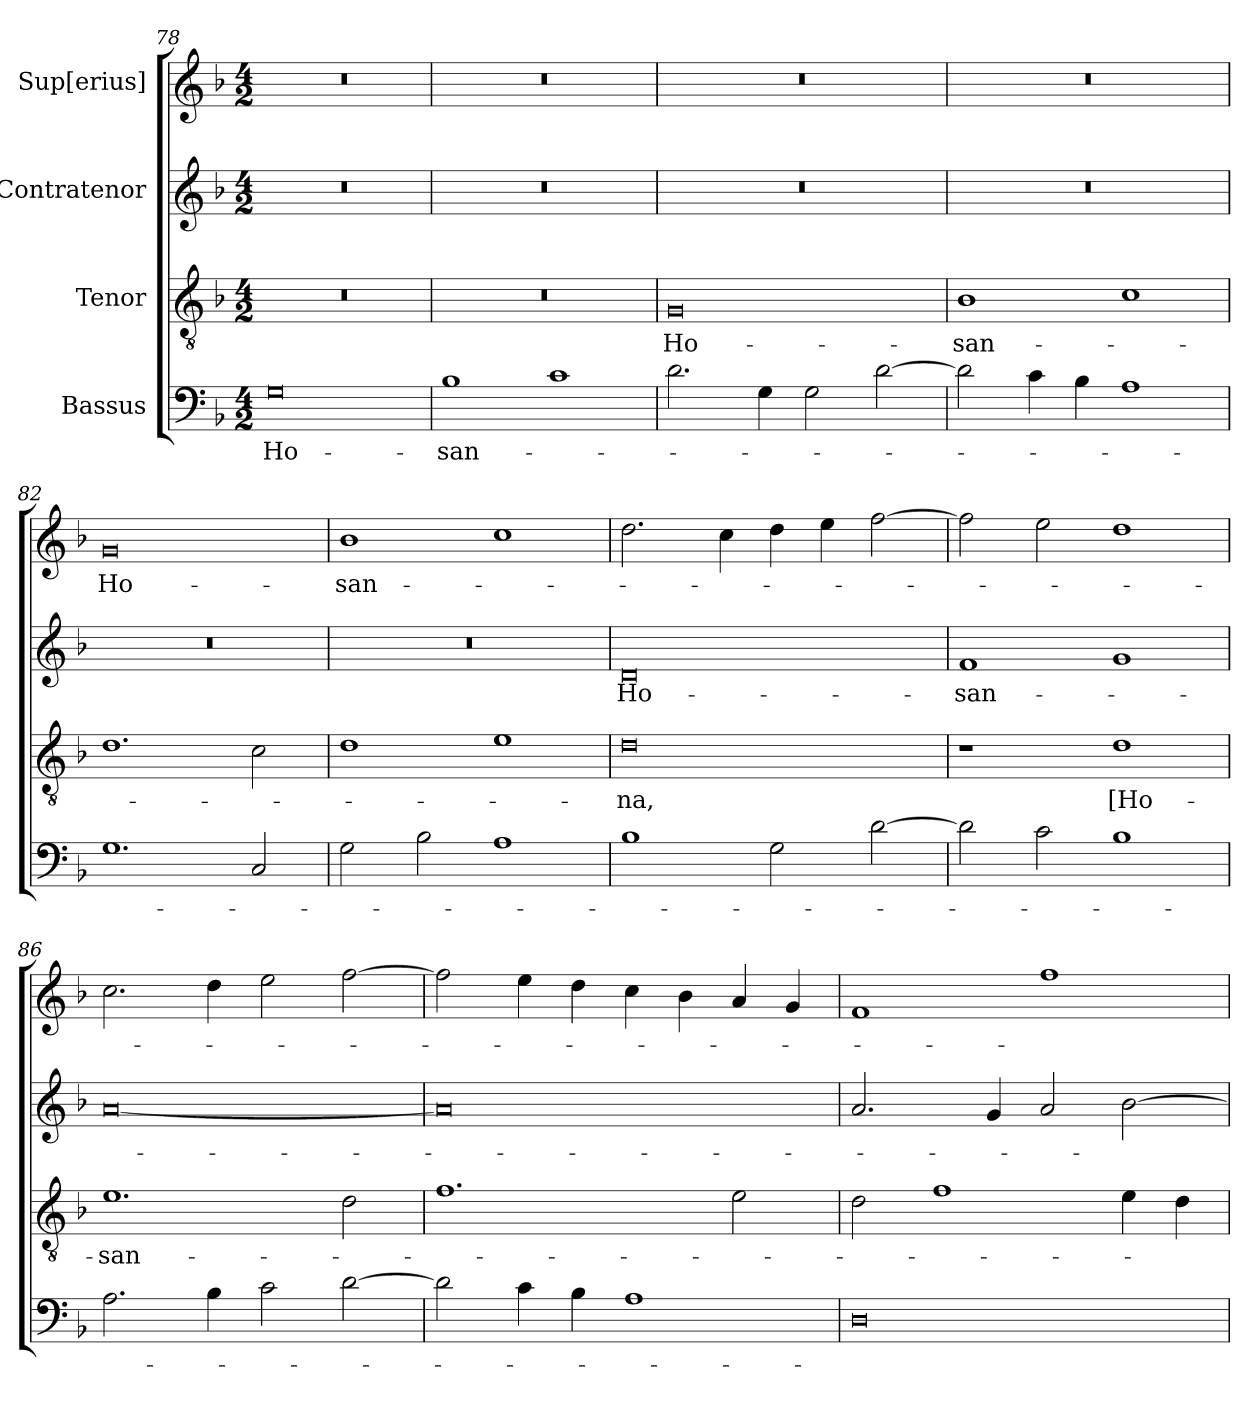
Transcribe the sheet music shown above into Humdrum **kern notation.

**kern	**text	**kern	**text	**kern	**text	**kern	**text
*part4	*part4	*part3	*part3	*part2	*part2	*part1	*part1
*staff4	*staff4	*staff3	*staff3	*staff2	*staff2	*staff1	*staff1
*I"Bassus	*	*I"Tenor	*	*I"Contratenor	*	*I"Sup[erius]	*
*clefF4	*	*clefGv2	*	*clefG2	*	*clefG2	*
*k[b-]	*	*k[b-]	*	*k[b-]	*	*k[b-]	*
*M4/2	*	*M4/2	*	*M4/2	*	*M4/2	*
=78	=78	=78	=78	=78	=78	=78	=78
0G\	Ho-	0r	.	0r	.	0r	.
=79	=79	=79	=79	=79	=79	=79	=79
1B-\	-san-	0r	.	0r	.	0r	.
1c\	.	.	.	.	.	.	.
=80	=80	=80	=80	=80	=80	=80	=80
2.d\	.	0G/	Ho-	0r	.	0r	.
4G\	.	.	.	.	.	.	.
2G\	.	.	.	.	.	.	.
[2d\	.	.	.	.	.	.	.
=81	=81	=81	=81	=81	=81	=81	=81
2d\]	.	1B-\	-san-	0r	.	0r	.
4c\	.	.	.	.	.	.	.
4B-\	.	.	.	.	.	.	.
1A\	.	1c\	.	.	.	.	.
=82	=82	=82	=82	=82	=82	=82	=82
1.G\	.	1.d\	.	0r	.	0g/	Ho-
2C/	.	2c\	.	.	.	.	.
=83	=83	=83	=83	=83	=83	=83	=83
2G\	.	1d\	.	0r	.	1b-\	-san-
2B-\	.	.	.	.	.	.	.
1A\	.	1e\	.	.	.	1cc\	.
=84	=84	=84	=84	=84	=84	=84	=84
1B-\	.	0d\	-na,	0d/	Ho-	2.dd\	.
.	.	.	.	.	.	4cc\	.
2G\	.	.	.	.	.	4dd\	.
.	.	.	.	.	.	4ee\	.
[2d\	.	.	.	.	.	[2ff\	.
=85	=85	=85	=85	=85	=85	=85	=85
2d\]	.	1r	.	1f/	-san-	2ff\]	.
2c\	.	.	.	.	.	2ee\	.
1B-\	.	1d\	[Ho-	1g/	.	1dd\	.
=86	=86	=86	=86	=86	=86	=86	=86
2.A\	.	1.e\	-san-	[0a/	.	2.cc\	.
4B-\	.	.	.	.	.	4dd\	.
2c\	.	.	.	.	.	2ee\	.
[2d\	.	2d\	.	.	.	[2ff\	.
=87	=87	=87	=87	=87	=87	=87	=87
2d\]	.	1.f\	.	0a/]	.	2ff\]	.
4c\	.	.	.	.	.	4ee\	.
4B-\	.	.	.	.	.	4dd\	.
1A\	.	.	.	.	.	4cc\	.
.	.	.	.	.	.	4b-\	.
.	.	2e\	.	.	.	4a/	.
.	.	.	.	.	.	4g/	.
=88	=88	=88	=88	=88	=88	=88	=88
0D\	.	2d\	.	2.a/	.	1f/	.
.	.	1f\	.	.	.	.	.
.	.	.	.	4g/	.	.	.
.	.	.	.	2a/	.	1ff\	.
.	.	4e\	.	[2b-\	.	.	.
.	.	4d\	.	.	.	.	.
=	=	=	=	=	=	=	=
*-	*-	*-	*-	*-	*-	*-	*-
